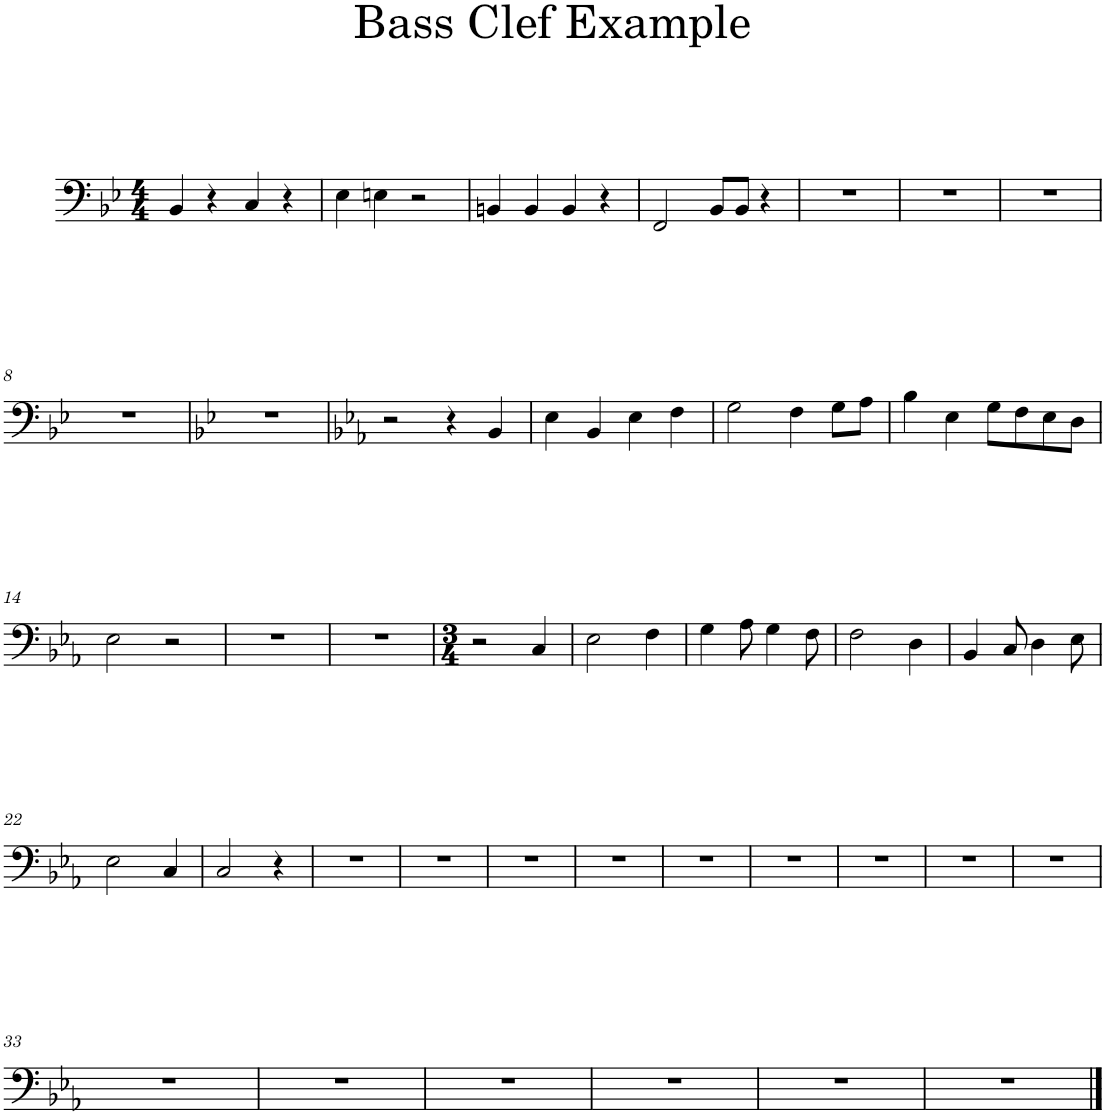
**kern
*part1
*staff1
*I"Piano
*I'Pno.
*clefF4
*k[b-e-]
*M4/4
=1
4BB-/
4r
4C/
4r
=2
4E-\
4En\
2r
=3
4BBn/
4BB/
4BB/
4r
=4
2FF/
8BB-/L
8BB-/J
4r
=5
1r
=6
1r
=7
1r
!!LO:LB:g=z
=8
1r
=9
*k[b-e-]
1r
=10
*k[b-e-a-]
2r
4r
4BB-/
=11
4E-\
4BB-/
4E-\
4F\
=12
2G\
4F\
8G\L
8A-\J
=13
4B-\
4E-\
8G\L
8F\
8E-\
8D\J
!!LO:LB:g=z
=14
2E-\
2r
=15
1r
=16
1r
=17
*M3/4
2r
4C/
=18
2E-\
4F\
=19
4G\
8A-\
4G\
8F\
=20
2F\
4D\
=21
4BB-/
8C/
4D\
8E-\
!!LO:LB:g=z
=22
2E-\
4C/
=23
2C/
4r
=24
2.r
=25
2.r
=26
2.r
=27
2.r
=28
2.r
=29
2.r
=30
2.r
=31
2.r
=32
2.r
!!LO:LB:g=z
=33
2.r
=34
2.r
=35
2.r
=36
2.r
=37
2.r
=38
2.r
==
*-
